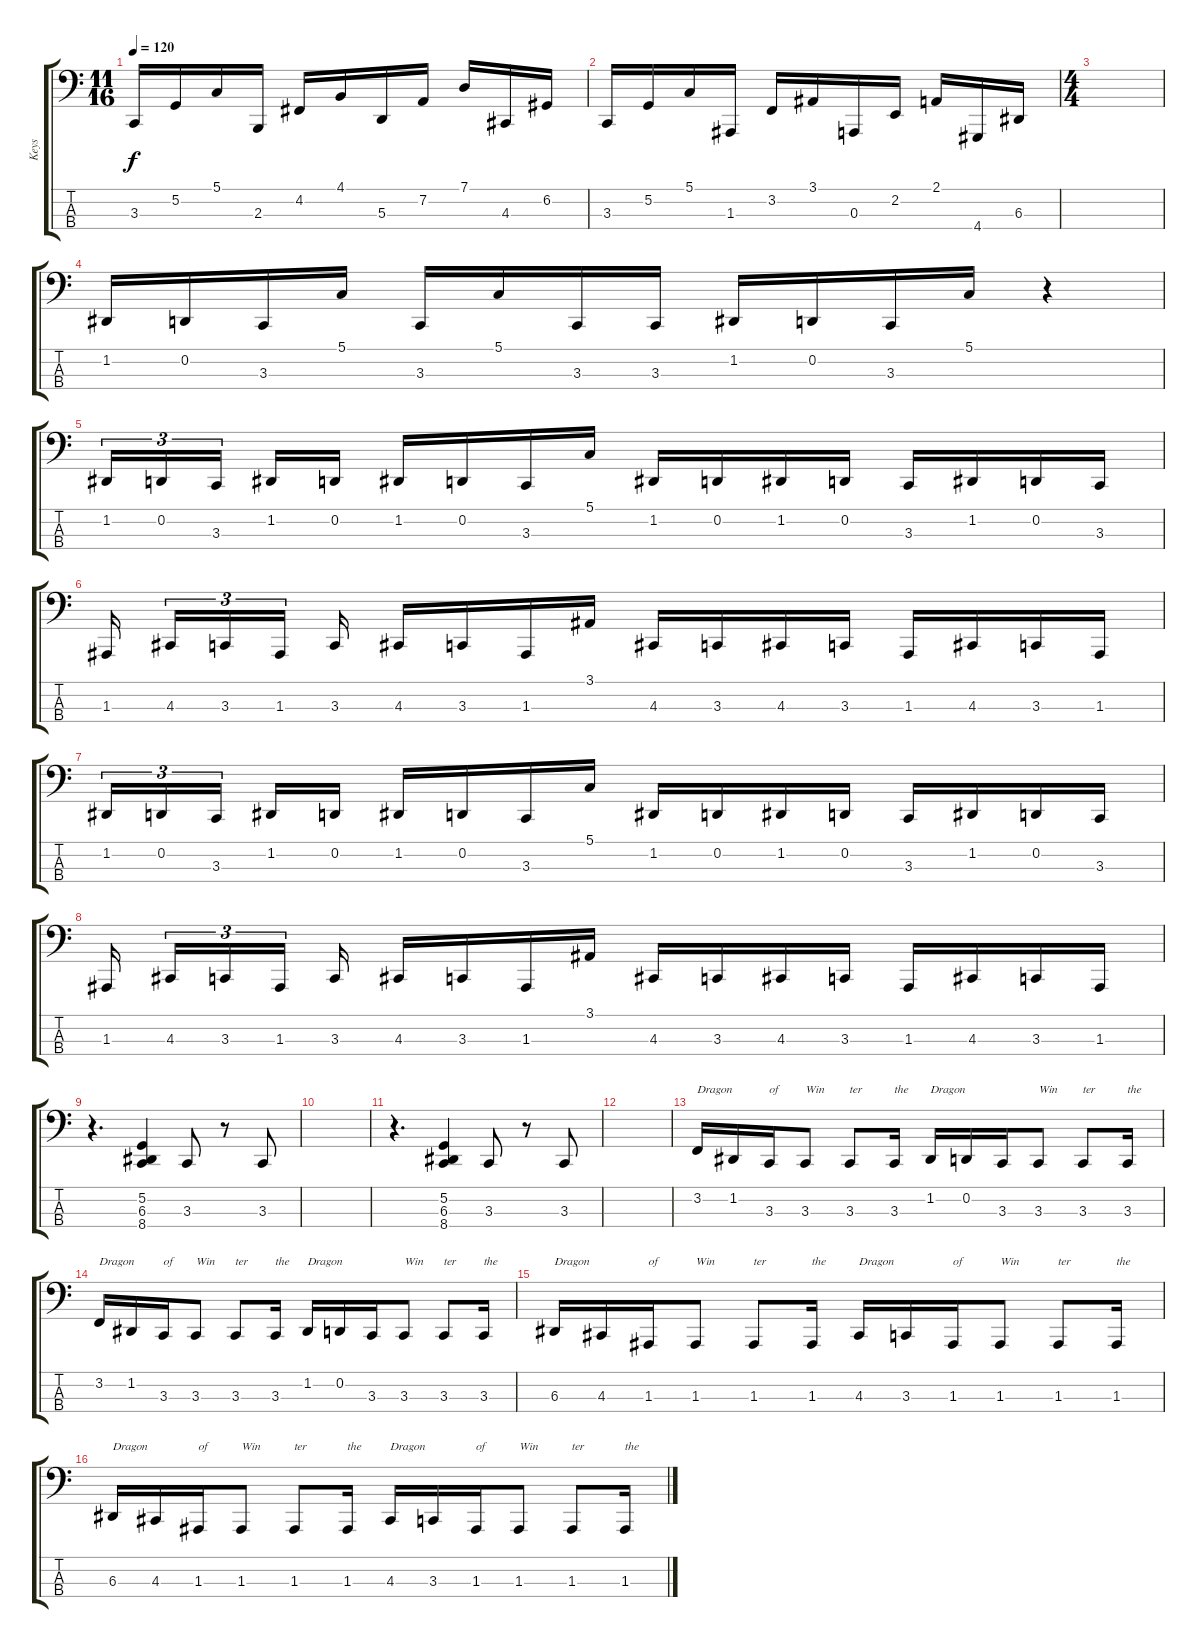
\track ("Keys" "Keys") {instrument acousticgrandpiano}
\staff {score tabs}
\tuning (G2 D2 A1 E1) {hide}
\ts (11 16)
\tempo 120
\clef f4
\ks c
3.3.16{dy f} 5.2.16 5.1.16 2.3.16 4.2.16 4.1.16 5.3.16 7.2.16 7.1.16 4.3.16 6.2.16 |
3.3.16 5.2.16 5.1.16 1.3.16 3.2.16 3.1.16 0.3.16 2.2.16 2.1.16 4.4.16 6.3.16 |
\ts (4 4)
|
1.2.16 0.2.16 3.3.16 5.1.16 3.3.16 5.1.16 3.3.16 3.3.16 1.2.16 0.2.16 3.3.16 5.1.16 r.4 |
1.2.16{tu (3 2)} 0.2.16{tu (3 2)} 3.3.16{tu (3 2) beam splitsecondary} 1.2.16 0.2.16 1.2.16 0.2.16 3.3.16 5.1.16 1.2.16 0.2.16 1.2.16 0.2.16 3.3.16 1.2.16 0.2.16 3.3.16 |
1.3.16{beam splitsecondary} 4.3.16{tu (3 2)} 3.3.16{tu (3 2)} 1.3.16{tu (3 2) beam splitsecondary} 3.3.16 4.3.16 3.3.16 1.3.16 3.1.16 4.3.16 3.3.16 4.3.16 3.3.16 1.3.16 4.3.16 3.3.16 1.3.16 |
1.2.16{tu (3 2)} 0.2.16{tu (3 2)} 3.3.16{tu (3 2) beam splitsecondary} 1.2.16 0.2.16 1.2.16 0.2.16 3.3.16 5.1.16 1.2.16 0.2.16 1.2.16 0.2.16 3.3.16 1.2.16 0.2.16 3.3.16 |
1.3.16{beam splitsecondary} 4.3.16{tu (3 2)} 3.3.16{tu (3 2)} 1.3.16{tu (3 2) beam splitsecondary} 3.3.16 4.3.16 3.3.16 1.3.16 3.1.16 4.3.16 3.3.16 4.3.16 3.3.16 1.3.16 4.3.16 3.3.16 1.3.16 |
r.4{d} (5.2 6.3 8.4).4 3.3.8 r.8 3.3.8 |
|
r.4{d} (5.2 6.3 8.4).4 3.3.8 r.8 3.3.8 |
|
3.2.16{txt "Dragon"} 1.2.16 3.3.16{txt "of"} 3.3.8{txt "Win"} 3.3.8{txt "ter"} 3.3.16{txt "the"} 1.2.16{txt "Dragon"} 0.2.16 3.3.16 3.3.8{txt "Win"} 3.3.8{txt "ter"} 3.3.16{txt "the"} |
3.2.16{txt "Dragon"} 1.2.16 3.3.16{txt "of"} 3.3.8{txt "Win"} 3.3.8{txt "ter"} 3.3.16{txt "the"} 1.2.16{txt "Dragon"} 0.2.16 3.3.16 3.3.8{txt "Win"} 3.3.8{txt "ter"} 3.3.16{txt "the"} |
6.3.16{txt "Dragon "} 4.3.16 1.3.16{txt "of"} 1.3.8{txt "Win"} 1.3.8{txt "ter"} 1.3.16{txt "the"} 4.3.16{txt "Dragon "} 3.3.16 1.3.16{txt "of"} 1.3.8{txt "Win"} 1.3.8{txt "ter"} 1.3.16{txt "the"} |
6.3.16{txt "Dragon "} 4.3.16 1.3.16{txt "of"} 1.3.8{txt "Win"} 1.3.8{txt "ter"} 1.3.16{txt "the"} 4.3.16{txt "Dragon "} 3.3.16 1.3.16{txt "of"} 1.3.8{txt "Win"} 1.3.8{txt "ter"} 1.3.16{txt "the"}
